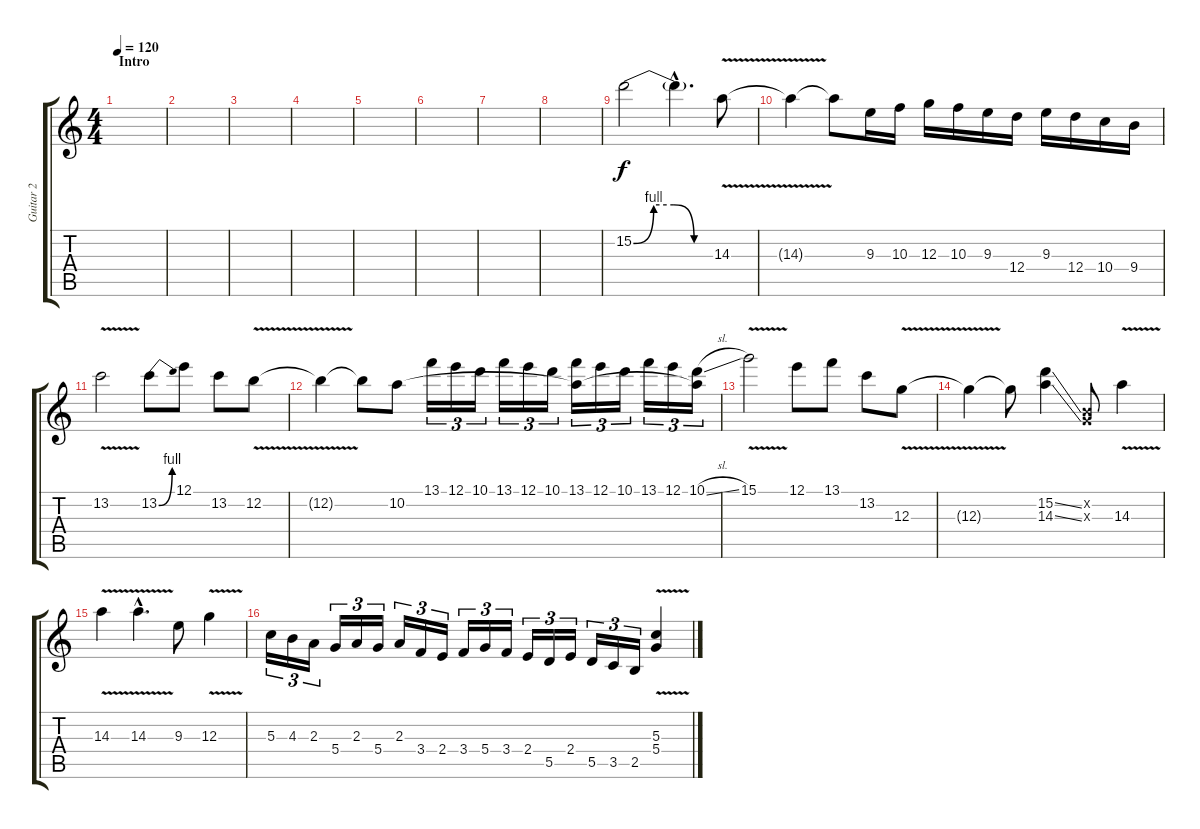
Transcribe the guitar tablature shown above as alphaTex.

\track ("Guitar 2" "Guitar 2") {instrument distortionguitar}
\staff {score tabs}
\tuning (E4 B3 G3 D3 A2 E2) {hide}
\ts (4 4)
\section ("" "Intro")
\tempo 120
\clef g2
\ks c
|
|
|
|
|
|
|
|
15.2{be (custom 0 0 15 4 30 4 45 0 60 0)}.2 15.2{hac t}.4{d} 14.3{v}.8 |
14.3{t}.4 14.3{t}.8 9.3.16 10.3.16 12.3.16 10.3.16 9.3.16 12.4.16 9.3.16 12.4.16 10.4.16 9.4.16 |
13.2{v}.2 13.2{be (bend 0 0 60 4)}.8 12.1.8 13.2.8 12.2{v}.8 |
12.2{t}.4 12.2{t}.8 10.2.8 13.1.16{tu (3 2)} 12.1.16{tu (3 2)} 10.1.16{tu (3 2)} 13.1.16{tu (3 2)} 12.1.16{tu (3 2)} 10.1.16{tu (3 2)} (13.1 10.2{t}).16{tu (3 2)} 12.1.16{tu (3 2)} 10.1.16{tu (3 2)} 13.1.16{tu (3 2)} 12.1.16{tu (3 2)} (10.1{sl} 10.2{t}).16{tu (3 2)} |
15.1{v}.2 12.1.8 13.1.8 13.2.8 12.3{v}.8 |
12.3{t}.4 12.3{t}.8 (15.2{ss} 14.3{ss}).4 (0.2{x} 0.3{x}).8 14.3{v}.4 |
14.3{v}.4 14.3{v hac}.4{d} 9.3.8 12.3{v}.4 |
5.3.16{tu (3 2)} 4.3.16{tu (3 2)} 2.3.16{tu (3 2)} 5.4.16{tu (3 2)} 2.3.16{tu (3 2)} 5.4.16{tu (3 2)} 2.3.16{tu (3 2)} 3.4.16{tu (3 2)} 2.4.16{tu (3 2)} 3.4.16{tu (3 2)} 5.4.16{tu (3 2)} 3.4.16{tu (3 2)} 2.4.16{tu (3 2)} 5.5.16{tu (3 2)} 2.4.16{tu (3 2)} 5.5.16{tu (3 2)} 3.5.16{tu (3 2)} 2.5.16{tu (3 2)} (5.3{v} 5.4{v}).4
